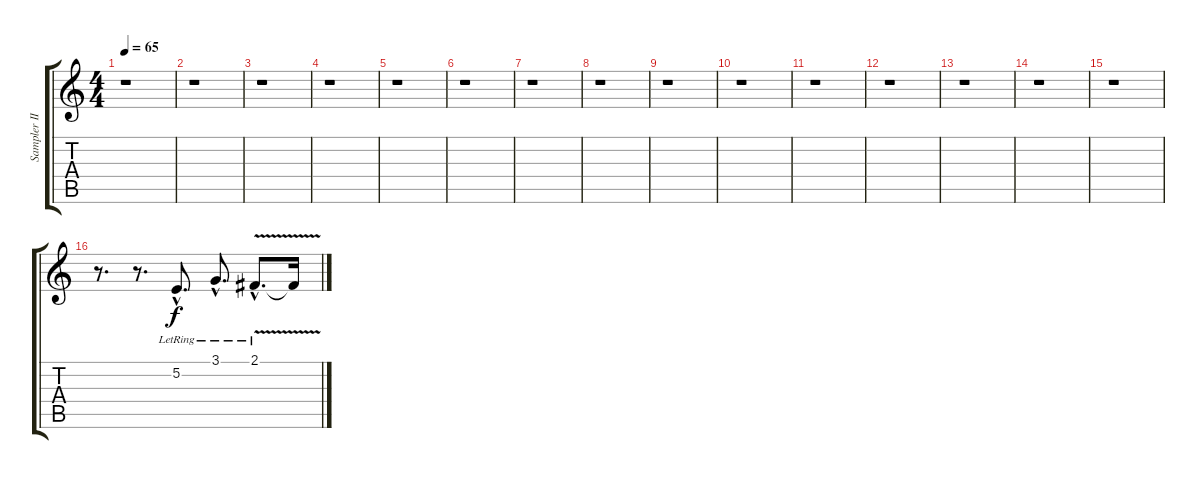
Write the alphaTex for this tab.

\track ("Sampler II" "Sampler II") {instrument pad2warm}
\staff {score tabs}
\tuning (E4 B3 G3 D3 A2 E2) {hide}
\ts (4 4)
\tempo 65
\clef g2
\ks c
r.1{dy f} |
r.1 |
r.1 |
r.1 |
r.1 |
r.1 |
r.1 |
r.1 |
r.1 |
r.1 |
r.1 |
r.1 |
r.1 |
r.1 |
r.1 |
r.8{d} r.8{d instrument electricguitarjazz} 5.2{hac lr}.8{d} 3.1{hac lr}.8{d} 2.1{v hac lr}.8{d} 2.1{t}.16
